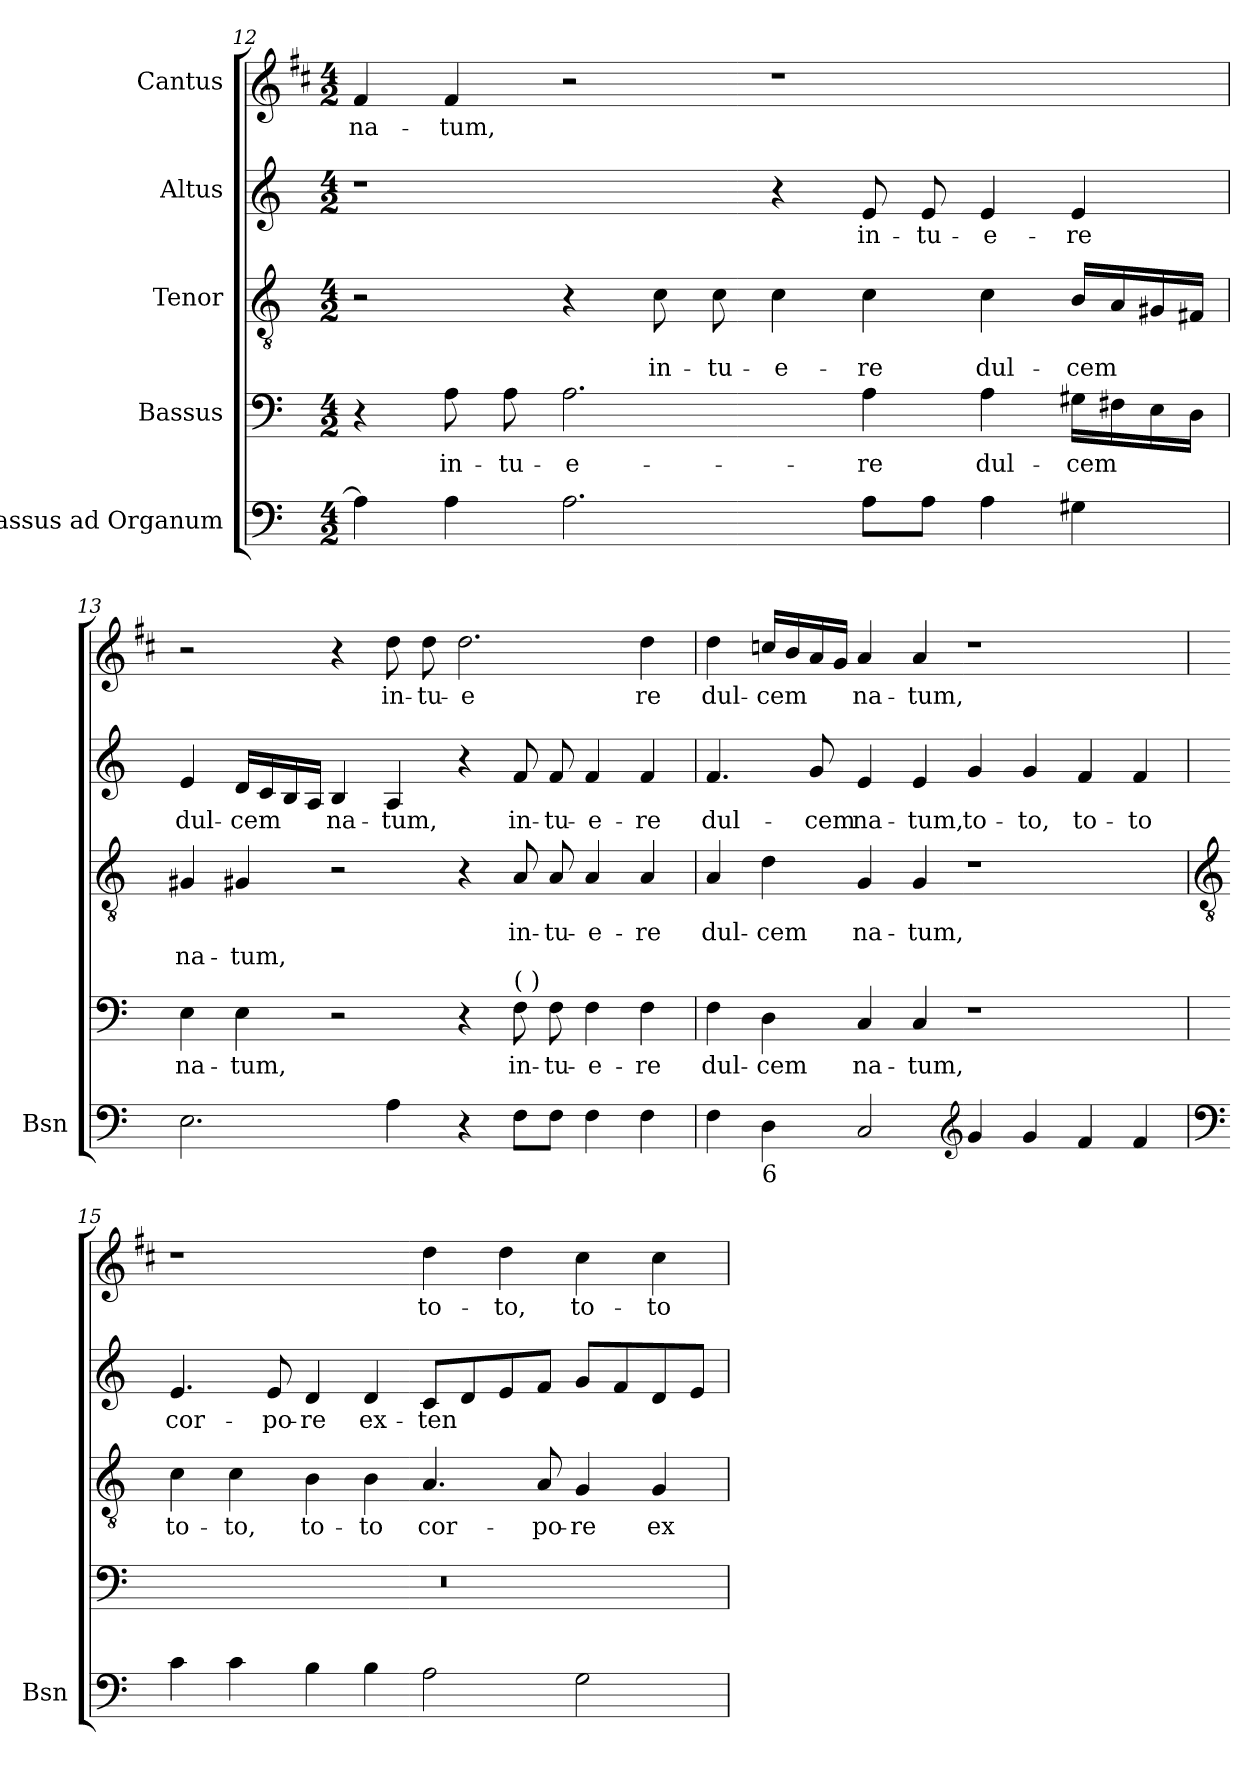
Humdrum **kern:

**kern	**kern	**text	**kern	**text	**text	**kern	**text	**kern	**text
*part5	*part4	*part4	*part3	*part3	*part3	*part2	*part2	*part1	*part1
*staff5	*staff4	*staff4	*staff3	*staff3	*staff3	*staff2	*staff2	*staff1	*staff1
*I"Bassus ad Organum	*I"Bassus	*	*I"Tenor	*	*	*I"Altus	*	*I"Cantus	*
*I'Bsn	*	*	*	*	*	*	*	*	*
!!LO:LB:g=z
*clefF4	*clefF4	*	*clefGv2	*	*	*clefG2	*	*clefG2	*
*	*	*	*	*	*	*	*	*ITrd1c2	*
*k[]	*k[]	*	*k[]	*	*	*k[]	*	*k[]	*
*C:	*C:	*	*C:	*	*	*C:	*	*C:	*
*M4/2	*M4/2	*	*M4/2	*	*	*M4/2	*	*M4/2	*
=12	=12	=12	=12	=12	=12	=12	=12	=12	=12
!	!	!	!	!	!	!	!	!	!LO:LY:b
4A]	4r	.	2r	.	.	1r	.	4e	na-
!	!	!LO:LY:b	!	!	!	!	!	!	!LO:LY:b
4A	8A	in-	.	.	.	.	.	4e	-tum,
!	!	!LO:LY:b	!	!	!	!	!	!	!
.	8A	-tu-	.	.	.	.	.	.	.
!	!	!LO:LY:b	!	!	!	!	!	!	!
2.A	2.A	-e-	4r	.	.	.	.	2r	.
!	!	!	!	!	!LO:LY:b	!	!	!	!
.	.	.	8c	.	in-	.	.	.	.
!	!	!	!	!	!LO:LY:b	!	!	!	!
.	.	.	8c	.	-tu-	.	.	.	.
!	!	!	!	!	!LO:LY:b	!	!	!	!
.	.	.	4c	.	-e-	4r	.	1r	.
!	!	!LO:LY:b	!	!	!LO:LY:b	!	!LO:LY:b	!	!
8AL	4A	-re	4c	.	-re	8e	in-	.	.
!	!	!	!	!	!	!	!LO:LY:b	!	!
8AJ	.	.	.	.	.	8e	-tu-	.	.
!	!	!LO:LY:b	!	!	!LO:LY:b	!	!LO:LY:b	!	!
4A	4A	dul-	4c	.	dul-	4e	-e-	.	.
!	!	!LO:LY:b	!	!	!LO:LY:b	!	!LO:LY:b	!	!
4G#X	16G#XLL	-cem	16BLL	.	-cem	4e	-re	.	.
.	16F#	.	16A	.	.	.	.	.	.
.	16E	.	16G#X	.	.	.	.	.	.
.	16DJJ	.	16F#XJJ	.	.	.	.	.	.
=13	=13	=13	=13	=13	=13	=13	=13	=13	=13
!	!	!LO:LY:b	!	!	!LO:LY:b	!	!LO:LY:b	!	!
2.E	4E	na-	4G#X	.	na-	4e	dul-	2r	.
!	!	!LO:LY:b	!	!	!LO:LY:b	!	!LO:LY:b	!	!
.	4E	-tum,	4G#X	.	-tum,	16dLL	-cem	.	.
.	.	.	.	.	.	16c	.	.	.
.	.	.	.	.	.	16B	.	.	.
.	.	.	.	.	.	16AJJ	.	.	.
!	!	!	!	!	!	!	!LO:LY:b	!	!
.	2r	.	2r	.	.	4B	na-	4r	.
!	!	!	!	!	!	!	!LO:LY:b	!	!LO:LY:b
4A	.	.	.	.	.	4A	-tum,	8cc	in-
!	!	!	!	!	!	!	!	!	!LO:LY:b
.	.	.	.	.	.	.	.	8cc	-tu-
!	!	!	!	!	!	!	!	!	!LO:LY:b
4r	4r	.	4r	.	.	4r	.	2.cc	-e
!	!LO:TX:a:t=(  )	!	!	!	!	!	!	!	!
!	!	!LO:LY:b	!	!LO:LY:b	!	!	!LO:LY:b	!	!
8FL	8F	in-	8A	in-	.	8f	in-	.	.
!	!	!LO:LY:b	!	!LO:LY:b	!	!	!LO:LY:b	!	!
8FJ	8F	-tu-	8A	-tu-	.	8f	-tu-	.	.
!	!	!LO:LY:b	!	!LO:LY:b	!	!	!LO:LY:b	!	!
4F	4F	-e-	4A	-e-	.	4f	-e-	.	.
!	!	!LO:LY:b	!	!LO:LY:b	!	!	!LO:LY:b	!	!LO:LY:b
4F	4F	-re	4A	-re	.	4f	-re	4cc	re
=14	=14	=14	=14	=14	=14	=14	=14	=14	=14
!	!	!LO:LY:b	!	!LO:LY:b	!	!	!LO:LY:b	!	!LO:LY:b
4F	4F	dul-	4A	dul-	.	4.f	dul-	4cc	dul-
!LO:TX:b:t=6	!	!	!	!	!	!	!	!	!
!	!	!LO:LY:b	!	!LO:LY:b	!	!	!	!	!LO:LY:b
4D	4D	-cem	4d	-cem	.	.	.	16b-XLL	-cem
.	.	.	.	.	.	.	.	16a	.
!	!	!	!	!	!	!	!LO:LY:b	!	!
.	.	.	.	.	.	8g	-cem	16g	.
.	.	.	.	.	.	.	.	16fJJ	.
!	!	!LO:LY:b	!	!LO:LY:b	!	!	!LO:LY:b	!	!LO:LY:b
2C	4C	na-	4G	na-	.	4e	na-	4g	na-
!	!	!LO:LY:b	!	!LO:LY:b	!	!	!LO:LY:b	!	!LO:LY:b
.	4C	-tum,	4G	-tum,	.	4e	-tum,	4g	-tum,
*clefG2	*	*	*	*	*	*	*	*	*
!	!	!	!	!	!	!	!LO:LY:b	!	!
4g	1r	.	1r	.	.	4g	to-	1r	.
!	!	!	!	!	!	!	!LO:LY:b	!	!
4g	.	.	.	.	.	4g	-to,	.	.
!	!	!	!	!	!	!	!LO:LY:b	!	!
4f	.	.	.	.	.	4f	to-	.	.
!	!	!	!	!	!	!	!LO:LY:b	!	!
4f	.	.	.	.	.	4f	-to	.	.
!!LO:LB:g=z
=15	=15	=15	=15	=15	=15	=15	=15	=15	=15
*clefF4	*	*	*clefGv2	*	*	*	*	*	*
!	!	!	!	!LO:LY:b	!	!	!LO:LY:b	!	!
4c	0r	.	4c	to-	.	4.e	cor-	1r	.
!	!	!	!	!LO:LY:b	!	!	!	!	!
4c	.	.	4c	-to,	.	.	.	.	.
!	!	!	!	!	!	!	!LO:LY:b	!	!
.	.	.	.	.	.	8e	-po-	.	.
!	!	!	!	!LO:LY:b	!	!	!LO:LY:b	!	!
4B	.	.	4B	to-	.	4d	-re	.	.
!	!	!	!	!LO:LY:b	!	!	!LO:LY:b	!	!
4B	.	.	4B	-to	.	4d	ex-	.	.
!	!	!	!	!LO:LY:b	!	!	!LO:LY:b	!	!LO:LY:b
2A	.	.	4.A	cor-	.	8cL	-ten	4cc	to-
.	.	.	.	.	.	8d	.	.	.
!	!	!	!	!	!	!	!	!	!LO:LY:b
.	.	.	.	.	.	8e	.	4cc	-to,
!	!	!	!	!LO:LY:b	!	!	!	!	!
.	.	.	8A	-po-	.	8fJ	.	.	.
!	!	!	!	!LO:LY:b	!	!	!	!	!LO:LY:b
2G	.	.	4G	-re	.	8gL	.	4b	to-
.	.	.	.	.	.	8f	.	.	.
!	!	!	!	!LO:LY:b	!	!	!	!	!LO:LY:b
.	.	.	4G	ex-	.	8d	.	4b	-to
.	.	.	.	.	.	8eJ	.	.	.
=	=	=	=	=	=	=	=	=	=
*-	*-	*-	*-	*-	*-	*-	*-	*-	*-
